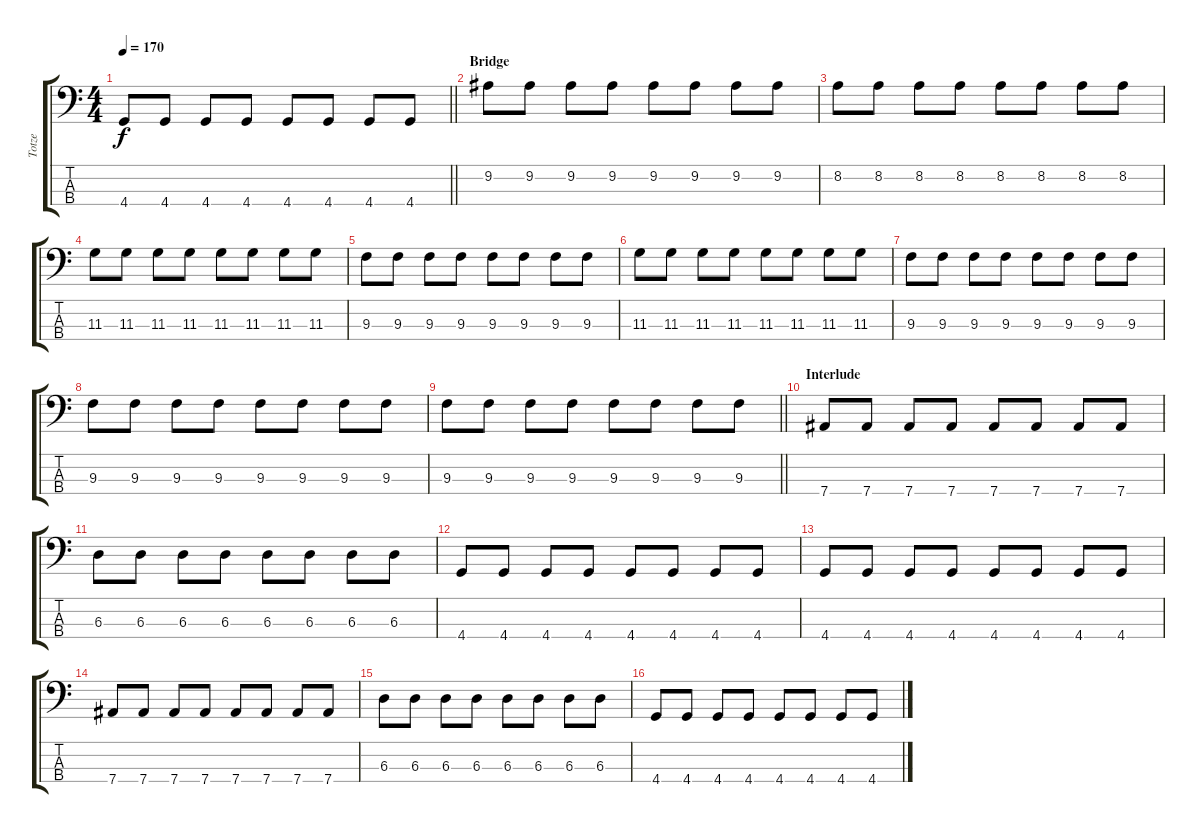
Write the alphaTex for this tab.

\track ("Totze" "Totze") {instrument electricbassfinger}
\staff {score tabs}
\tuning (Gb2 Db2 Ab1 Eb1) {hide}
\ts (4 4)
\tempo 170
\clef f4
\barLineRight lightlight
\ks c
4.4.8{dy f} 4.4.8 4.4.8 4.4.8 4.4.8 4.4.8 4.4.8 4.4.8 |
\section ("" "Bridge")
9.2.8 9.2.8 9.2.8 9.2.8 9.2.8 9.2.8 9.2.8 9.2.8 |
8.2.8 8.2.8 8.2.8 8.2.8 8.2.8 8.2.8 8.2.8 8.2.8 |
11.3.8 11.3.8 11.3.8 11.3.8 11.3.8 11.3.8 11.3.8 11.3.8 |
9.3.8 9.3.8 9.3.8 9.3.8 9.3.8 9.3.8 9.3.8 9.3.8 |
11.3.8 11.3.8 11.3.8 11.3.8 11.3.8 11.3.8 11.3.8 11.3.8 |
9.3.8 9.3.8 9.3.8 9.3.8 9.3.8 9.3.8 9.3.8 9.3.8 |
9.3.8 9.3.8 9.3.8 9.3.8 9.3.8 9.3.8 9.3.8 9.3.8 |
\barLineRight lightlight
9.3.8 9.3.8 9.3.8 9.3.8 9.3.8 9.3.8 9.3.8 9.3.8 |
\section ("" "Interlude")
7.4.8 7.4.8 7.4.8 7.4.8 7.4.8 7.4.8 7.4.8 7.4.8 |
6.3.8 6.3.8 6.3.8 6.3.8 6.3.8 6.3.8 6.3.8 6.3.8 |
4.4.8 4.4.8 4.4.8 4.4.8 4.4.8 4.4.8 4.4.8 4.4.8 |
4.4.8 4.4.8 4.4.8 4.4.8 4.4.8 4.4.8 4.4.8 4.4.8 |
7.4.8 7.4.8 7.4.8 7.4.8 7.4.8 7.4.8 7.4.8 7.4.8 |
6.3.8 6.3.8 6.3.8 6.3.8 6.3.8 6.3.8 6.3.8 6.3.8 |
4.4.8 4.4.8 4.4.8 4.4.8 4.4.8 4.4.8 4.4.8 4.4.8
